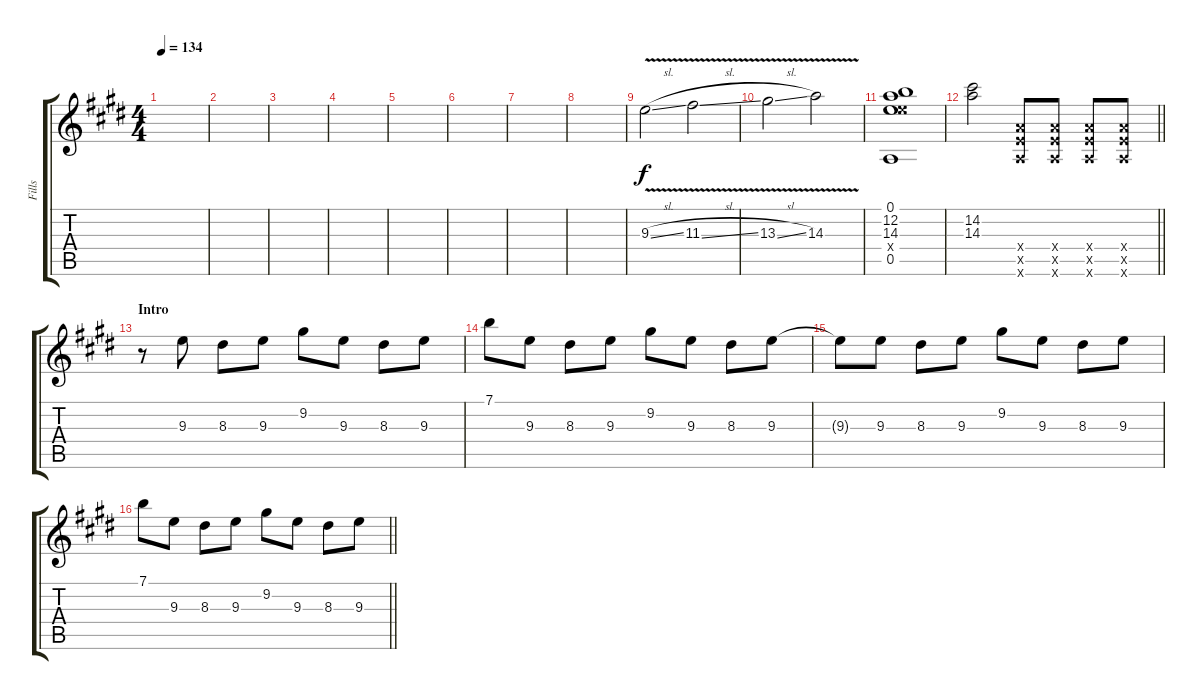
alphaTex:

\track ("Fills" "Fills") {instrument overdrivenguitar}
\staff {score tabs}
\tuning (E4 B3 G3 D3 A2 E2) {hide}
\ts (4 4)
\tempo 134
\clef g2
\ks e
|
|
|
|
|
|
|
|
9.3{v sl}.2{volume 11} 11.3{v sl}.2 |
13.3{v sl}.2 14.3{v}.2 |
(0.1 12.2 14.3 14.4{x} 0.5).1 |
\barLineRight lightlight
(14.2 14.3).2 (7.4{x} 7.5{x} 5.6{x}).8 (7.4{x} 7.5{x} 5.6{x}).8 (7.4{x} 7.5{x} 5.6{x}).8 (7.4{x} 7.5{x} 5.6{x}).8 |
\section ("" "Intro")
r.8{volume 14} 9.3.8 8.3.8 9.3.8 9.2.8 9.3.8 8.3.8 9.3.8 |
7.1.8 9.3.8 8.3.8 9.3.8 9.2.8 9.3.8 8.3.8 9.3.8 |
9.3{t}.8 9.3.8 8.3.8 9.3.8 9.2.8 9.3.8 8.3.8 9.3.8 |
\barLineRight lightlight
7.1.8 9.3.8 8.3.8 9.3.8 9.2.8 9.3.8 8.3.8 9.3.8
